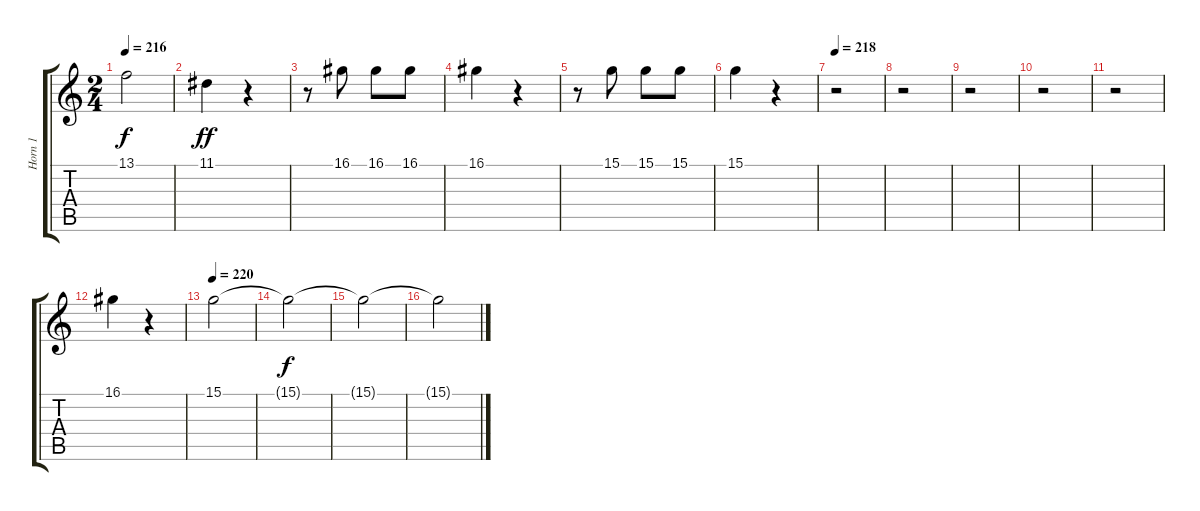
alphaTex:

\track ("Horn 1" "Horn 1") {instrument frenchhorn}
\staff {score tabs}
\tuning (E4 B3 G3 D3 A2 E2) {hide}
\ts (2 4)
\tempo 216
\clef g2
\ks c
13.1{t}.2{dy f} |
11.1.4{dy ff} r.4 |
r.8 16.1.8 16.1.8 16.1.8 |
16.1.4 r.4 |
r.8 15.1.8 15.1.8 15.1.8 |
15.1.4 r.4 |
\tempo 218
r.2 |
r.2 |
r.2 |
r.2 |
r.2 |
16.1.4 r.4 |
\tempo 220
15.1.2 |
15.1{t}.2{dy f} |
15.1{t}.2 |
15.1{t}.2
